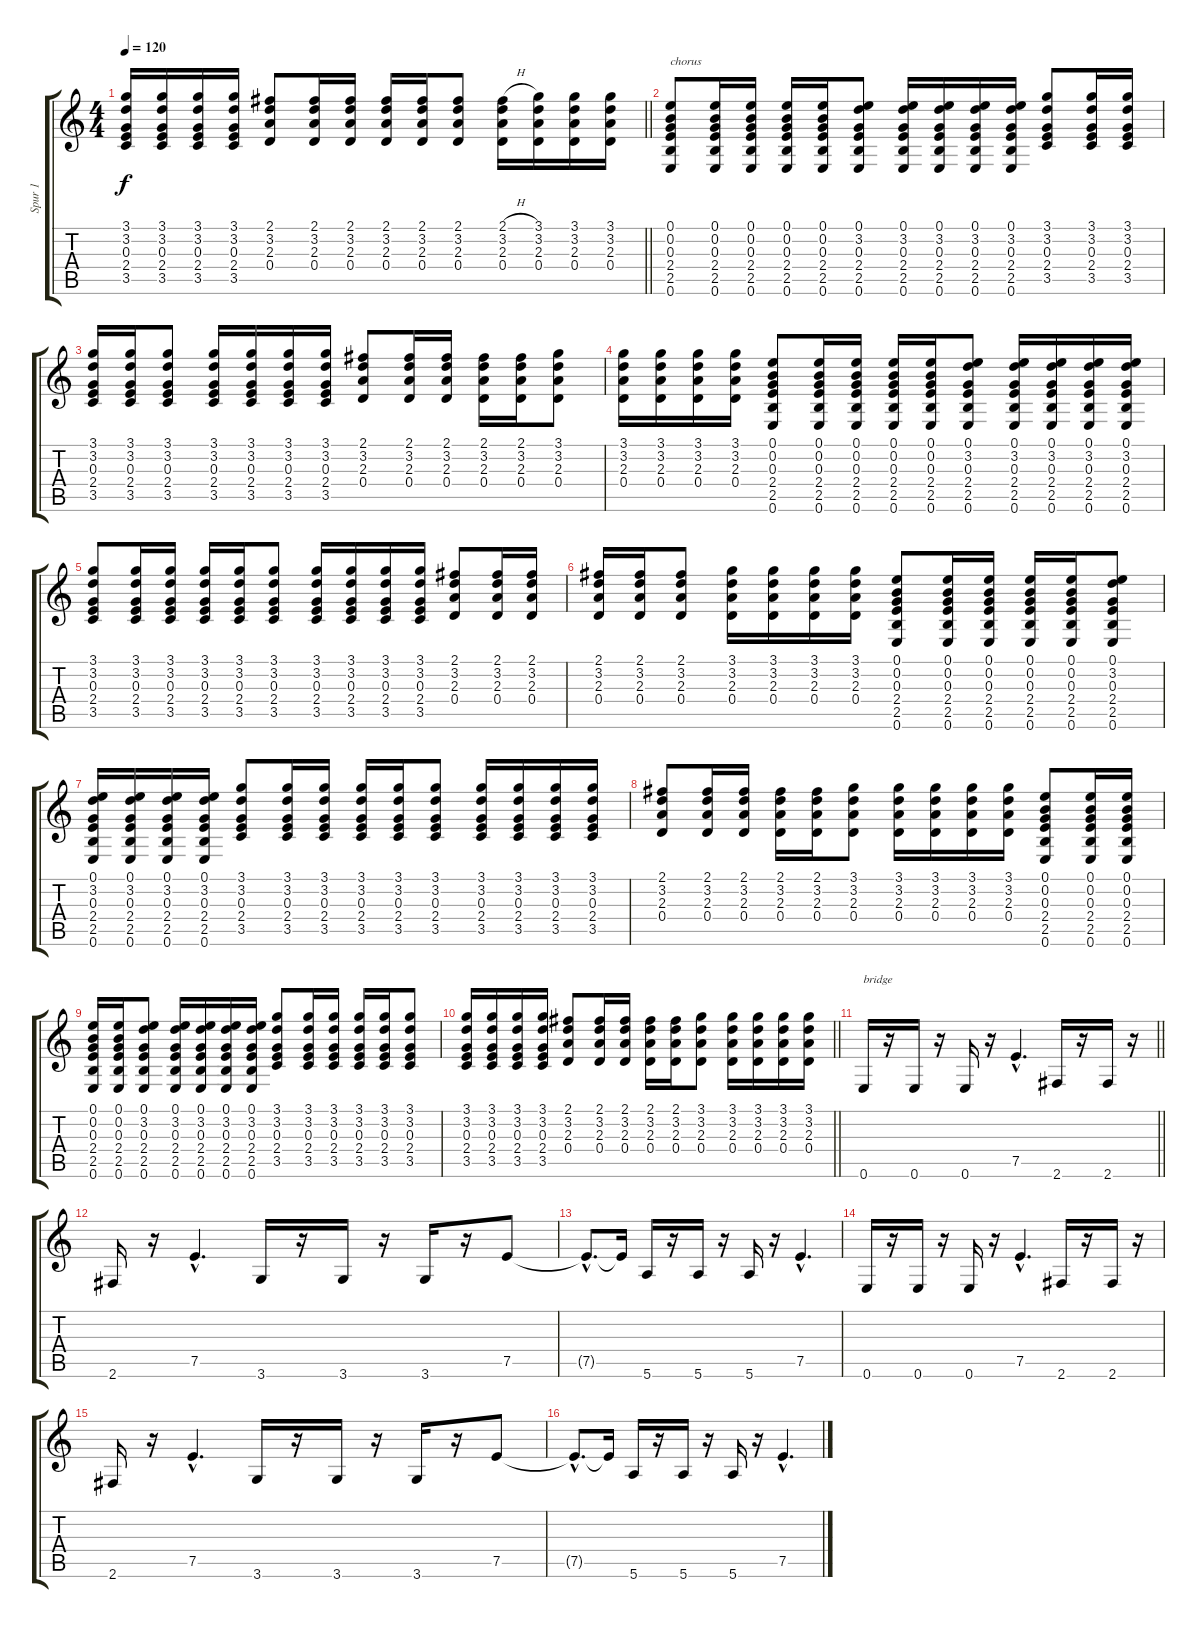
\track ("Spur 1" "Spur 1") {instrument acousticguitarsteel}
\staff {score tabs}
\tuning (E4 B3 G3 D3 A2 E2) {hide}
\ts (4 4)
\tempo 120
\clef g2
\barLineRight lightlight
\ks c
(3.1 3.2 0.3 2.4 3.5).16{dy f} (3.1 3.2 0.3 2.4 3.5).16 (3.1 3.2 0.3 2.4 3.5).16 (3.1 3.2 0.3 2.4 3.5).16 (2.1 3.2 2.3 0.4).8 (2.1 3.2 2.3 0.4).16 (2.1 3.2 2.3 0.4).16 (2.1 3.2 2.3 0.4).16 (2.1 3.2 2.3 0.4).16 (2.1 3.2 2.3 0.4).8 (2.1{h} 3.2 2.3 0.4).16 (3.1 3.2 2.3 0.4).16 (3.1 3.2 2.3 0.4).16 (3.1 3.2 2.3 0.4).16 |
(0.1 0.2 0.3 2.4 2.5 0.6).8{txt "chorus"} (0.1 0.2 0.3 2.4 2.5 0.6).16 (0.1 0.2 0.3 2.4 2.5 0.6).16 (0.1 0.2 0.3 2.4 2.5 0.6).16 (0.1 0.2 0.3 2.4 2.5 0.6).16 (0.1 3.2 0.3 2.4 2.5 0.6).8 (0.1 3.2 0.3 2.4 2.5 0.6).16 (0.1 3.2 0.3 2.4 2.5 0.6).16 (0.1 3.2 0.3 2.4 2.5 0.6).16 (0.1 3.2 0.3 2.4 2.5 0.6).16 (3.1 3.2 0.3 2.4 3.5).8 (3.1 3.2 0.3 2.4 3.5).16 (3.1 3.2 0.3 2.4 3.5).16 |
(3.1 3.2 0.3 2.4 3.5).16 (3.1 3.2 0.3 2.4 3.5).16 (3.1 3.2 0.3 2.4 3.5).8 (3.1 3.2 0.3 2.4 3.5).16 (3.1 3.2 0.3 2.4 3.5).16 (3.1 3.2 0.3 2.4 3.5).16 (3.1 3.2 0.3 2.4 3.5).16 (2.1 3.2 2.3 0.4).8 (2.1 3.2 2.3 0.4).16 (2.1 3.2 2.3 0.4).16 (2.1 3.2 2.3 0.4).16 (2.1 3.2 2.3 0.4).16 (3.1 3.2 2.3 0.4).8 |
(3.1 3.2 2.3 0.4).16 (3.1 3.2 2.3 0.4).16 (3.1 3.2 2.3 0.4).16 (3.1 3.2 2.3 0.4).16 (0.1 0.2 0.3 2.4 2.5 0.6).8 (0.1 0.2 0.3 2.4 2.5 0.6).16 (0.1 0.2 0.3 2.4 2.5 0.6).16 (0.1 0.2 0.3 2.4 2.5 0.6).16 (0.1 0.2 0.3 2.4 2.5 0.6).16 (0.1 3.2 0.3 2.4 2.5 0.6).8 (0.1 3.2 0.3 2.4 2.5 0.6).16 (0.1 3.2 0.3 2.4 2.5 0.6).16 (0.1 3.2 0.3 2.4 2.5 0.6).16 (0.1 3.2 0.3 2.4 2.5 0.6).16 |
(3.1 3.2 0.3 2.4 3.5).8 (3.1 3.2 0.3 2.4 3.5).16 (3.1 3.2 0.3 2.4 3.5).16 (3.1 3.2 0.3 2.4 3.5).16 (3.1 3.2 0.3 2.4 3.5).16 (3.1 3.2 0.3 2.4 3.5).8 (3.1 3.2 0.3 2.4 3.5).16 (3.1 3.2 0.3 2.4 3.5).16 (3.1 3.2 0.3 2.4 3.5).16 (3.1 3.2 0.3 2.4 3.5).16 (2.1 3.2 2.3 0.4).8 (2.1 3.2 2.3 0.4).16 (2.1 3.2 2.3 0.4).16 |
(2.1 3.2 2.3 0.4).16 (2.1 3.2 2.3 0.4).16 (2.1 3.2 2.3 0.4).8 (3.1 3.2 2.3 0.4).16 (3.1 3.2 2.3 0.4).16 (3.1 3.2 2.3 0.4).16 (3.1 3.2 2.3 0.4).16 (0.1 0.2 0.3 2.4 2.5 0.6).8 (0.1 0.2 0.3 2.4 2.5 0.6).16 (0.1 0.2 0.3 2.4 2.5 0.6).16 (0.1 0.2 0.3 2.4 2.5 0.6).16 (0.1 0.2 0.3 2.4 2.5 0.6).16 (0.1 3.2 0.3 2.4 2.5 0.6).8 |
(0.1 3.2 0.3 2.4 2.5 0.6).16 (0.1 3.2 0.3 2.4 2.5 0.6).16 (0.1 3.2 0.3 2.4 2.5 0.6).16 (0.1 3.2 0.3 2.4 2.5 0.6).16 (3.1 3.2 0.3 2.4 3.5).8 (3.1 3.2 0.3 2.4 3.5).16 (3.1 3.2 0.3 2.4 3.5).16 (3.1 3.2 0.3 2.4 3.5).16 (3.1 3.2 0.3 2.4 3.5).16 (3.1 3.2 0.3 2.4 3.5).8 (3.1 3.2 0.3 2.4 3.5).16 (3.1 3.2 0.3 2.4 3.5).16 (3.1 3.2 0.3 2.4 3.5).16 (3.1 3.2 0.3 2.4 3.5).16 |
(2.1 3.2 2.3 0.4).8 (2.1 3.2 2.3 0.4).16 (2.1 3.2 2.3 0.4).16 (2.1 3.2 2.3 0.4).16 (2.1 3.2 2.3 0.4).16 (3.1 3.2 2.3 0.4).8 (3.1 3.2 2.3 0.4).16 (3.1 3.2 2.3 0.4).16 (3.1 3.2 2.3 0.4).16 (3.1 3.2 2.3 0.4).16 (0.1 0.2 0.3 2.4 2.5 0.6).8 (0.1 0.2 0.3 2.4 2.5 0.6).16 (0.1 0.2 0.3 2.4 2.5 0.6).16 |
(0.1 0.2 0.3 2.4 2.5 0.6).16 (0.1 0.2 0.3 2.4 2.5 0.6).16 (0.1 3.2 0.3 2.4 2.5 0.6).8 (0.1 3.2 0.3 2.4 2.5 0.6).16 (0.1 3.2 0.3 2.4 2.5 0.6).16 (0.1 3.2 0.3 2.4 2.5 0.6).16 (0.1 3.2 0.3 2.4 2.5 0.6).16 (3.1 3.2 0.3 2.4 3.5).8 (3.1 3.2 0.3 2.4 3.5).16 (3.1 3.2 0.3 2.4 3.5).16 (3.1 3.2 0.3 2.4 3.5).16 (3.1 3.2 0.3 2.4 3.5).16 (3.1 3.2 0.3 2.4 3.5).8 |
\barLineRight lightlight
(3.1 3.2 0.3 2.4 3.5).16 (3.1 3.2 0.3 2.4 3.5).16 (3.1 3.2 0.3 2.4 3.5).16 (3.1 3.2 0.3 2.4 3.5).16 (2.1 3.2 2.3 0.4).8 (2.1 3.2 2.3 0.4).16 (2.1 3.2 2.3 0.4).16 (2.1 3.2 2.3 0.4).16 (2.1 3.2 2.3 0.4).16 (3.1 3.2 2.3 0.4).8 (3.1 3.2 2.3 0.4).16 (3.1 3.2 2.3 0.4).16 (3.1 3.2 2.3 0.4).16 (3.1 3.2 2.3 0.4).16 |
\barLineRight lightlight
0.6.16{txt "bridge"} r.16 0.6.16 r.16 0.6.16 r.16 7.5{hac}.4{d} 2.6.16 r.16 2.6.16 r.16 |
2.6.16 r.16 7.5{hac}.4{d} 3.6.16 r.16 3.6.16 r.16 3.6.16 r.16 7.5.8 |
7.5{hac t}.8{d} 7.5{t}.16 5.6.16 r.16 5.6.16 r.16 5.6.16 r.16 7.5{hac}.4{d} |
0.6.16 r.16 0.6.16 r.16 0.6.16 r.16 7.5{hac}.4{d} 2.6.16 r.16 2.6.16 r.16 |
2.6.16 r.16 7.5{hac}.4{d} 3.6.16 r.16 3.6.16 r.16 3.6.16 r.16 7.5.8 |
7.5{hac t}.8{d} 7.5{t}.16 5.6.16 r.16 5.6.16 r.16 5.6.16 r.16 7.5{hac}.4{d}
